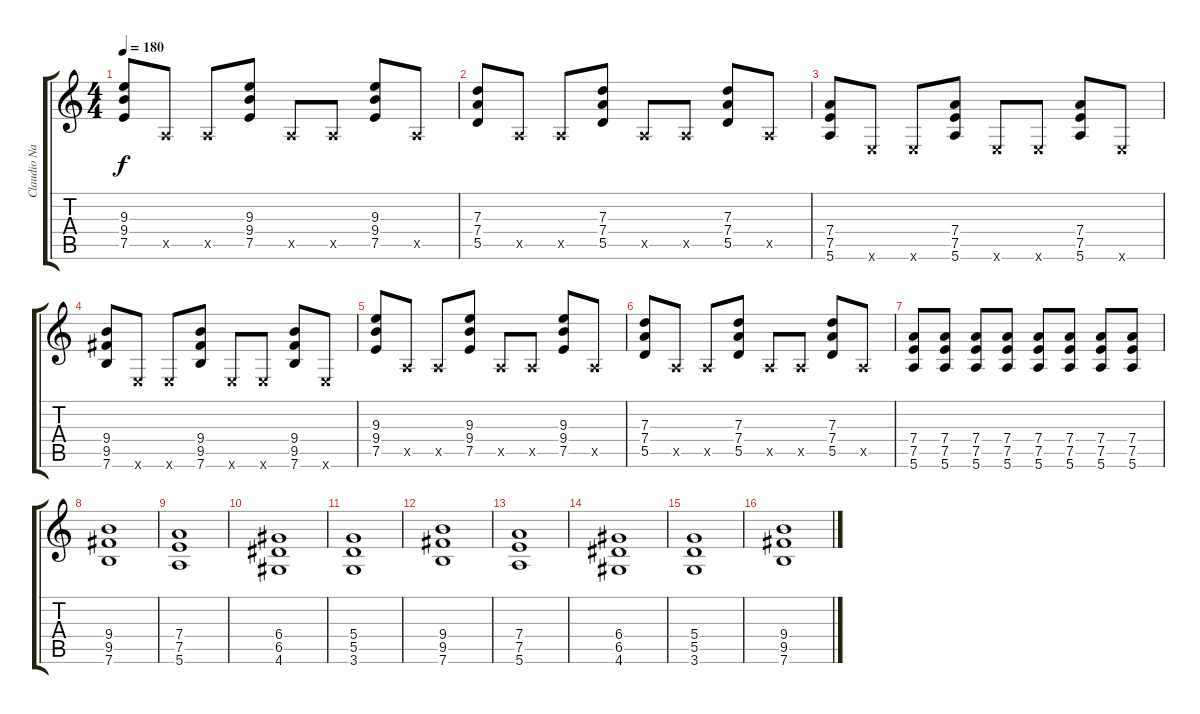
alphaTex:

\track ("Claudio Narea" "Claudio Na") {instrument distortionguitar}
\staff {score tabs}
\tuning (E4 B3 G3 D3 A2 E2) {hide}
\ts (4 4)
\tempo 180
\clef g2
\ks c
(9.3 9.4 7.5).8{dy f} 0.5{x}.8 0.5{x}.8 (9.3 9.4 7.5).8 0.5{x}.8 0.5{x}.8 (9.3 9.4 7.5).8 0.5{x}.8 |
(7.3 7.4 5.5).8 0.5{x}.8 0.5{x}.8 (7.3 7.4 5.5).8 0.5{x}.8 0.5{x}.8 (7.3 7.4 5.5).8 0.5{x}.8 |
(7.4 7.5 5.6).8 0.6{x}.8 0.6{x}.8 (7.4 7.5 5.6).8 0.6{x}.8 0.6{x}.8 (7.4 7.5 5.6).8 0.6{x}.8 |
(9.4 9.5 7.6).8 0.6{x}.8 0.6{x}.8 (9.4 9.5 7.6).8 0.6{x}.8 0.6{x}.8 (9.4 9.5 7.6).8 0.6{x}.8 |
(9.3 9.4 7.5).8 0.5{x}.8 0.5{x}.8 (9.3 9.4 7.5).8 0.5{x}.8 0.5{x}.8 (9.3 9.4 7.5).8 0.5{x}.8 |
(7.3 7.4 5.5).8 0.5{x}.8 0.5{x}.8 (7.3 7.4 5.5).8 0.5{x}.8 0.5{x}.8 (7.3 7.4 5.5).8 0.5{x}.8 |
(7.4 7.5 5.6).8 (7.4 7.5 5.6).8 (7.4 7.5 5.6).8 (7.4 7.5 5.6).8 (7.4 7.5 5.6).8 (7.4 7.5 5.6).8 (7.4 7.5 5.6).8 (7.4 7.5 5.6).8 |
(9.4 9.5 7.6).1 |
(7.4 7.5 5.6).1 |
(6.4 6.5 4.6).1 |
(5.4 5.5 3.6).1 |
(9.4 9.5 7.6).1 |
(7.4 7.5 5.6).1 |
(6.4 6.5 4.6).1 |
(5.4 5.5 3.6).1 |
(9.4 9.5 7.6).1
